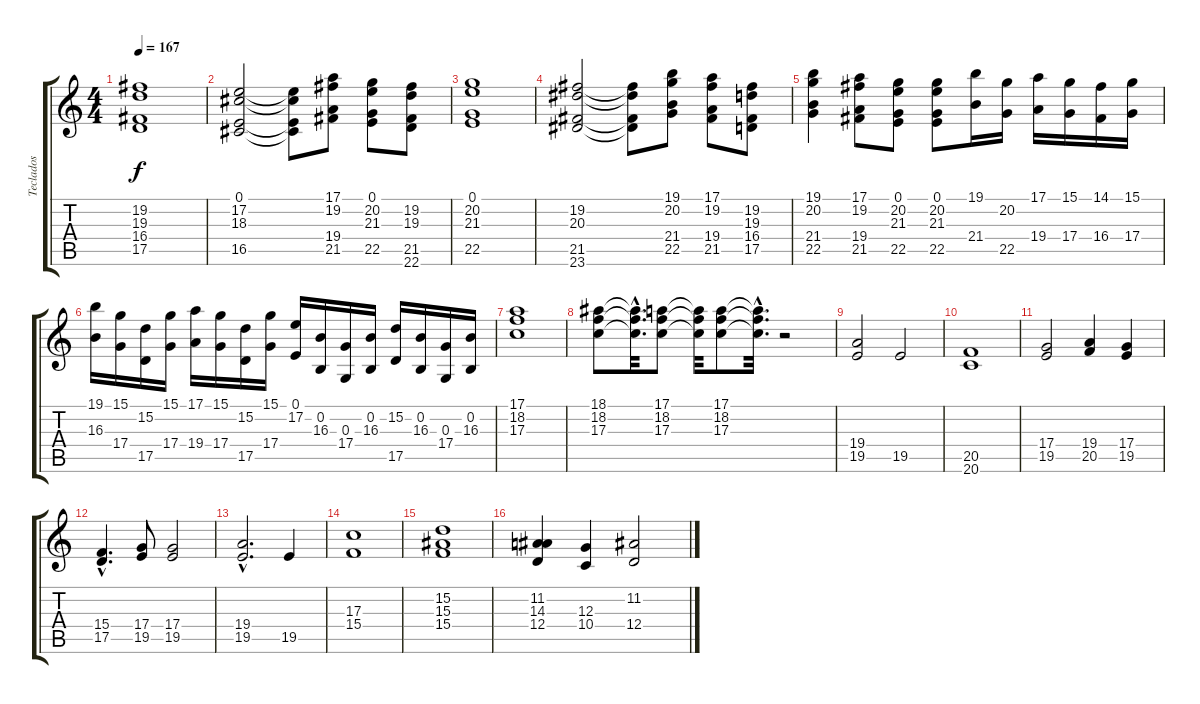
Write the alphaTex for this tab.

\track ("Teclados" "Teclados") {instrument stringensemble1}
\staff {score tabs}
\tuning (E4 B3 G3 D3 A2 E2) {hide}
\ts (4 4)
\tempo 167
\clef g2
\ks c
(19.2 19.3 16.4 17.5).1{dy f} |
(0.1 17.2 18.3 16.5).2 (0.1{t} 17.2{t} 18.3{t} 16.5{t}).8 (17.1 19.2 19.4 21.5).8 (0.1 20.2 21.3 22.5).8 (19.2 19.3 21.5 22.6).8 |
(0.1 20.2 21.3 22.5).1 |
(19.2 20.3 21.5 23.6).2 (19.2{t} 20.3{t} 21.5{t} 23.6{t}).8 (19.1 20.2 21.4 22.5).8 (17.1 19.2 19.4 21.5).8 (19.2 19.3 16.4 17.5).8 |
(19.1 20.2 21.4 22.5).4 (17.1 19.2 19.4 21.5).8 (0.1 20.2 21.3 22.5).8 (0.1 20.2 21.3 22.5).8 (19.1 21.4).16 (20.2 22.5).16 (17.1 19.4).16 (15.1 17.4).16 (14.1 16.4).16 (15.1 17.4).16 |
(19.1 16.3).16 (15.1 17.4).16 (15.2 17.5).16 (15.1 17.4).16 (17.1 19.4).16 (15.1 17.4).16 (15.2 17.5).16 (15.1 17.4).16 (0.1 17.2).16 (0.2 16.3).16 (0.3 17.4).16 (0.2 16.3).16 (15.2 17.5).16 (0.2 16.3).16 (0.3 17.4).16 (0.2 16.3).16 |
(17.1 18.2 17.3).1 |
(18.1 18.2 17.3).8 (18.1{hac t} 18.2{hac t} 17.3{hac t}).32{d} (17.1 18.2 17.3).8 (17.1{t} 18.2{t} 17.3{t}).32 (17.1 18.2 17.3).8 (17.1{hac t} 18.2{hac t} 17.3{hac t}).32{d} r.2 |
(19.4 19.5).2 19.5.2 |
(20.5 20.6).1 |
(17.4 19.5).2 (19.4 20.5).4 (17.4 19.5).4 |
(15.4{hac} 17.5{hac}).4{d} (17.4 19.5).8 (17.4 19.5).2 |
(19.4{hac} 19.5{hac}).2{d} 19.5.4 |
(17.3 15.4).1 |
(15.2 15.3 15.4).1 |
(11.2 14.3 12.4).4 (12.3 10.4).4 (11.2 12.4).2
